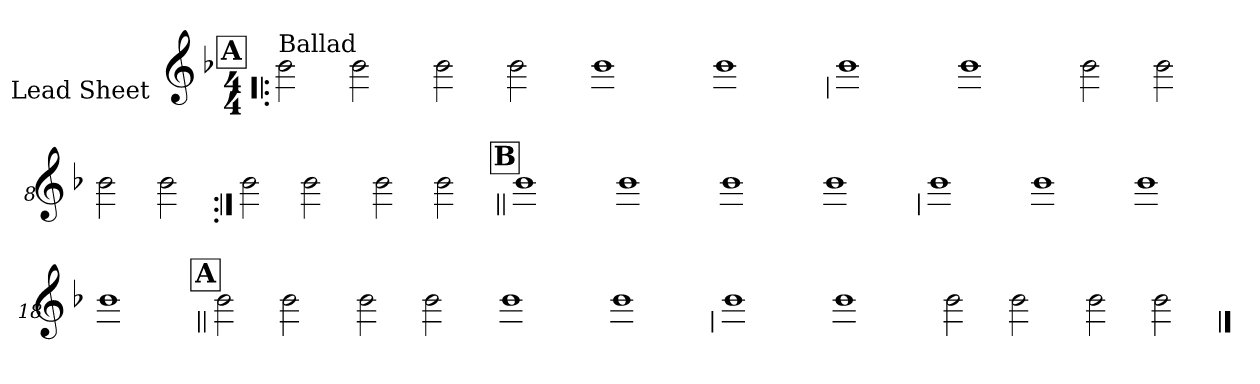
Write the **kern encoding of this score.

**kern
*part1
*staff1
*I"Lead Sheet
*stria0
*clefG2
*k[b-]
*d:
*M4/4
!!LO:REH:place=s1:a:t=A
=1!|:
!LO:TX:a:t=Ballad
2b-
2b-
=2-
2b-
2b-
=3-
1b-
=4-
1b-
!!LO:LB:g=z
=5
1b-
=6-
1b-
=7-
2b-
2b-
=8-
2b-
2b-
!!LO:LB:g=z
=9:|!
2b-
2b-
=10-
2b-
2b-
!!LO:LB:g=z
!!LO:REH:place=s1:a:t=B
=11||
1b-
=12-
1b-
=13-
1b-
=14-
1b-
!!LO:LB:g=z
=15
1b-
=16-
1b-
=17-
1b-
=18-
1b-
!!LO:LB:g=z
!!LO:REH:place=s1:a:t=A
=19||
2b-
2b-
=20-
2b-
2b-
=21-
1b-
=22-
1b-
!!LO:LB:g=z
=23
1b-
=24-
1b-
=25-
2b-
2b-
=26-
2b-
2b-
==
*-
